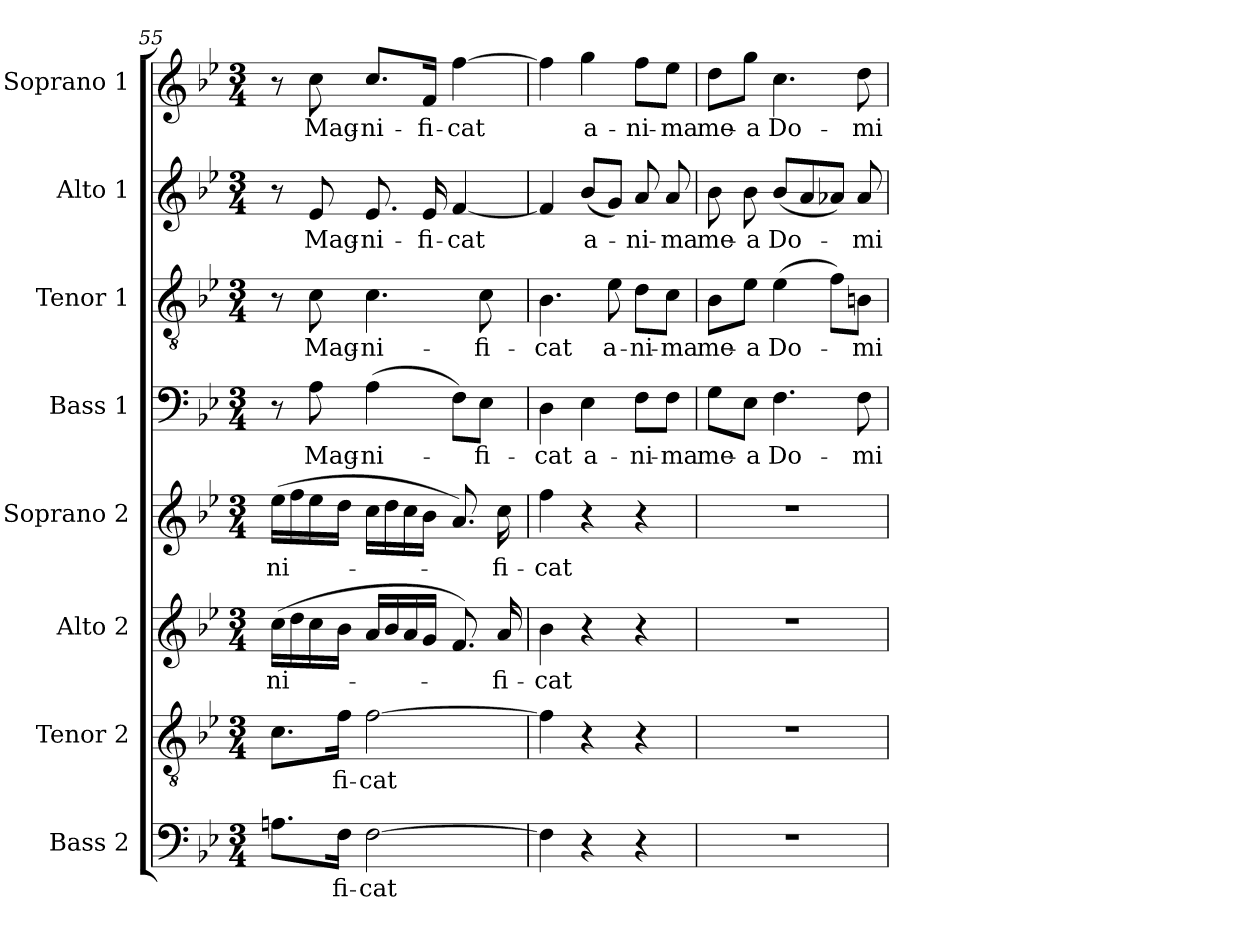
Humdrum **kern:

**kern	**text	**kern	**text	**kern	**text	**kern	**text	**kern	**text	**kern	**text	**kern	**text	**kern	**text
*part8	*part8	*part7	*part7	*part6	*part6	*part5	*part5	*part4	*part4	*part3	*part3	*part2	*part2	*part1	*part1
*staff8	*staff8	*staff7	*staff7	*staff6	*staff6	*staff5	*staff5	*staff4	*staff4	*staff3	*staff3	*staff2	*staff2	*staff1	*staff1
*I"Bass 2	*	*I"Tenor 2	*	*I"Alto 2	*	*I"Soprano 2	*	*I"Bass 1	*	*I"Tenor 1	*	*I"Alto 1	*	*I"Soprano 1	*
*I'B 2.	*	*I'T 2.	*	*I'A 2.	*	*I'S 2.	*	*I'B 1.	*	*I'T 1.	*	*I'A 1.	*	*I'S 1.	*
!!LO:PB:g=z
*clefF4	*	*clefGv2	*	*clefG2	*	*clefG2	*	*clefF4	*	*clefGv2	*	*clefG2	*	*clefG2	*
*	*	*ITrd7c12	*	*	*	*	*	*	*	*ITrd7c12	*	*	*	*	*
*k[b-e-]	*	*k[b-e-]	*	*k[b-e-]	*	*k[b-e-]	*	*k[b-e-]	*	*k[b-e-]	*	*k[b-e-]	*	*k[b-e-]	*
*B-:	*	*B-:	*	*B-:	*	*B-:	*	*B-:	*	*B-:	*	*B-:	*	*B-:	*
*M3/4	*	*M3/4	*	*M3/4	*	*M3/4	*	*M3/4	*	*M3/4	*	*M3/4	*	*M3/4	*
=55	=55	=55	=55	=55	=55	=55	=55	=55	=55	=55	=55	=55	=55	=55	=55
!	!	!	!	!	!LO:LY:b:color=#000000	!	!	!	!	!	!	!	!	!	!
!	!	!	!	!	!	!	!LO:LY:b:color=#000000	!	!	!	!	!	!	!	!
8.Ani\L	.	8.Ci\L	.	(16cci\LL	-ni-	(16ee-i\LL	-ni-	8r	.	8r	.	8r	.	8r	.
.	.	.	.	16ddi\	.	16ffi\	.	.	.	.	.	.	.	.	.
!	!	!	!	!	!	!	!	!	!LO:LY:b:color=#000000	!	!	!	!	!	!
!	!	!	!	!	!	!	!	!	!	!	!LO:LY:b:color=#000000	!	!	!	!
!	!	!	!	!	!	!	!	!	!	!	!	!	!LO:LY:b:color=#000000	!	!
!	!	!	!	!	!	!	!	!	!	!	!	!	!	!	!LO:LY:b:color=#000000
.	.	.	.	16cci\	.	16ee-i\	.	8Ai\	Mag-	8Ci\	Mag-	8e-i/	Mag-	8cci\	Mag-
!	!LO:LY:b:color=#000000	!	!	!	!	!	!	!	!	!	!	!	!	!	!
!	!	!	!LO:LY:b:color=#000000	!	!	!	!	!	!	!	!	!	!	!	!
16Fi\Jk	-fi-	16Fi\Jk	-fi-	16b-i\JJ	.	16ddi\JJ	.	.	.	.	.	.	.	.	.
!	!LO:LY:b:color=#000000	!	!	!	!	!	!	!	!	!	!	!	!	!	!
!	!	!	!LO:LY:b:color=#000000	!	!	!	!	!	!	!	!	!	!	!	!
!	!	!	!	!	!	!	!	!	!LO:LY:b:color=#000000	!	!	!	!	!	!
!	!	!	!	!	!	!	!	!	!	!	!LO:LY:b:color=#000000	!	!	!	!
!	!	!	!	!	!	!	!	!	!	!	!	!	!LO:LY:b:color=#000000	!	!
!	!	!	!	!	!	!	!	!	!	!	!	!	!	!	!LO:LY:b:color=#000000
[2Fi\	-cat	[2Fi\	-cat	16ai/LL	.	16cci\LL	.	(4Ai\	-ni-	4.Ci\	-ni-	8.e-i/	-ni-	8.cci/L	-ni-
.	.	.	.	16b-i/	.	16ddi\	.	.	.	.	.	.	.	.	.
.	.	.	.	16ai/	.	16cci\	.	.	.	.	.	.	.	.	.
!	!	!	!	!	!	!	!	!	!	!	!	!	!LO:LY:b:color=#000000	!	!
!	!	!	!	!	!	!	!	!	!	!	!	!	!	!	!LO:LY:b:color=#000000
.	.	.	.	16gi/JJ	.	16b-i\JJ	.	.	.	.	.	16e-i/	-fi-	16fi/Jk	-fi-
!	!	!	!	!	!	!	!	!	!	!	!	!	!LO:LY:b:color=#000000	!	!
!	!	!	!	!	!	!	!	!	!	!	!	!	!	!	!LO:LY:b:color=#000000
.	.	.	.	8.fi/)	.	8.ai/)	.	8Fi\L)	.	.	.	[4fi/	-cat	[4ffi\	-cat
!	!	!	!	!	!	!	!	!	!LO:LY:b:color=#000000	!	!	!	!	!	!
!	!	!	!	!	!	!	!	!	!	!	!LO:LY:b:color=#000000	!	!	!	!
.	.	.	.	.	.	.	.	8E-i\J	-fi-	8Ci\	-fi-	.	.	.	.
!	!	!	!	!	!LO:LY:b:color=#000000	!	!	!	!	!	!	!	!	!	!
!	!	!	!	!	!	!	!LO:LY:b:color=#000000	!	!	!	!	!	!	!	!
.	.	.	.	16ai/	-fi-	16cci\	-fi-	.	.	.	.	.	.	.	.
=56	=56	=56	=56	=56	=56	=56	=56	=56	=56	=56	=56	=56	=56	=56	=56
!	!	!	!	!	!LO:LY:b:color=#000000	!	!	!	!	!	!	!	!	!	!
!	!	!	!	!	!	!	!LO:LY:b:color=#000000	!	!	!	!	!	!	!	!
!	!	!	!	!	!	!	!	!	!LO:LY:b:color=#000000	!	!	!	!	!	!
!	!	!	!	!	!	!	!	!	!	!	!LO:LY:b:color=#000000	!	!	!	!
4Fi\]	.	4Fi\]	.	4b-i\	-cat	4ffi\	-cat	4Di\	-cat	4.BB-i\	-cat	4fi/]	.	4ffi\]	.
!	!	!	!	!	!	!	!	!	!LO:LY:b:color=#000000	!	!	!	!	!	!
!	!	!	!	!	!	!	!	!	!	!	!	!	!LO:LY:b:color=#000000	!	!
!	!	!	!	!	!	!	!	!	!	!	!	!	!	!	!LO:LY:b:color=#000000
4r	.	4r	.	4r	.	4r	.	4E-i\	a-	.	.	(8b-i/L	a-	4ggi\	a-
!	!	!	!	!	!	!	!	!	!	!	!LO:LY:b:color=#000000	!	!	!	!
.	.	.	.	.	.	.	.	.	.	8E-i\	a-	8gi/J)	.	.	.
!	!	!	!	!	!	!	!	!	!LO:LY:b:color=#000000	!	!	!	!	!	!
!	!	!	!	!	!	!	!	!	!	!	!LO:LY:b:color=#000000	!	!	!	!
!	!	!	!	!	!	!	!	!	!	!	!	!	!LO:LY:b:color=#000000	!	!
!	!	!	!	!	!	!	!	!	!	!	!	!	!	!	!LO:LY:b:color=#000000
4r	.	4r	.	4r	.	4r	.	8Fi\L	-ni-	8Di\L	-ni-	8ai/	-ni-	8ffi\L	-ni-
!	!	!	!	!	!	!	!	!	!LO:LY:b:color=#000000	!	!	!	!	!	!
!	!	!	!	!	!	!	!	!	!	!	!LO:LY:b:color=#000000	!	!	!	!
!	!	!	!	!	!	!	!	!	!	!	!	!	!LO:LY:b:color=#000000	!	!
!	!	!	!	!	!	!	!	!	!	!	!	!	!	!	!LO:LY:b:color=#000000
.	.	.	.	.	.	.	.	8Fi\J	-ma	8Ci\J	-ma	8ai/	-ma	8ee-i\J	-ma
=57	=57	=57	=57	=57	=57	=57	=57	=57	=57	=57	=57	=57	=57	=57	=57
!LO:N:vis=1	!	!LO:N:vis=1	!	!LO:N:vis=1	!	!LO:N:vis=1	!	!	!	!	!	!	!	!	!
!	!	!	!	!	!	!	!	!	!LO:LY:b:color=#000000	!	!	!	!	!	!
!	!	!	!	!	!	!	!	!	!	!	!LO:LY:b:color=#000000	!	!	!	!
!	!	!	!	!	!	!	!	!	!	!	!	!	!LO:LY:b:color=#000000	!	!
!	!	!	!	!	!	!	!	!	!	!	!	!	!	!	!LO:LY:b:color=#000000
2.r	.	2.r	.	2.r	.	2.r	.	8Gi\L	me-	8BB-i\L	me-	8b-i\	me-	8ddi\L	me-
!	!	!	!	!	!	!	!	!	!LO:LY:b:color=#000000	!	!	!	!	!	!
!	!	!	!	!	!	!	!	!	!	!	!LO:LY:b:color=#000000	!	!	!	!
!	!	!	!	!	!	!	!	!	!	!	!	!	!LO:LY:b:color=#000000	!	!
!	!	!	!	!	!	!	!	!	!	!	!	!	!	!	!LO:LY:b:color=#000000
.	.	.	.	.	.	.	.	8E-i\J	-a	8E-i\J	-a	8b-i\	-a	8ggi\J	-a
!	!	!	!	!	!	!	!	!	!LO:LY:b:color=#000000	!	!	!	!	!	!
!	!	!	!	!	!	!	!	!	!	!	!LO:LY:b:color=#000000	!	!	!	!
!	!	!	!	!	!	!	!	!	!	!	!	!	!LO:LY:b:color=#000000	!	!
!	!	!	!	!	!	!	!	!	!	!	!	!	!	!	!LO:LY:b:color=#000000
.	.	.	.	.	.	.	.	4.Fi\	Do-	(4E-i\	Do-	(8b-i/L	Do-	4.cci\	Do-
.	.	.	.	.	.	.	.	.	.	.	.	8ai/	.	.	.
.	.	.	.	.	.	.	.	.	.	8Fi\L)	.	8a-Xi/J)	.	.	.
!	!	!	!	!	!	!	!	!	!LO:LY:b:color=#000000	!	!	!	!	!	!
!	!	!	!	!	!	!	!	!	!	!	!LO:LY:b:color=#000000	!	!	!	!
!	!	!	!	!	!	!	!	!	!	!	!	!	!LO:LY:b:color=#000000	!	!
!	!	!	!	!	!	!	!	!	!	!	!	!	!	!	!LO:LY:b:color=#000000
.	.	.	.	.	.	.	.	8Fi\	-mi-	8BBni\J	-mi-	8a-i/	-mi-	8ddi\	-mi-
=	=	=	=	=	=	=	=	=	=	=	=	=	=	=	=
*-	*-	*-	*-	*-	*-	*-	*-	*-	*-	*-	*-	*-	*-	*-	*-
